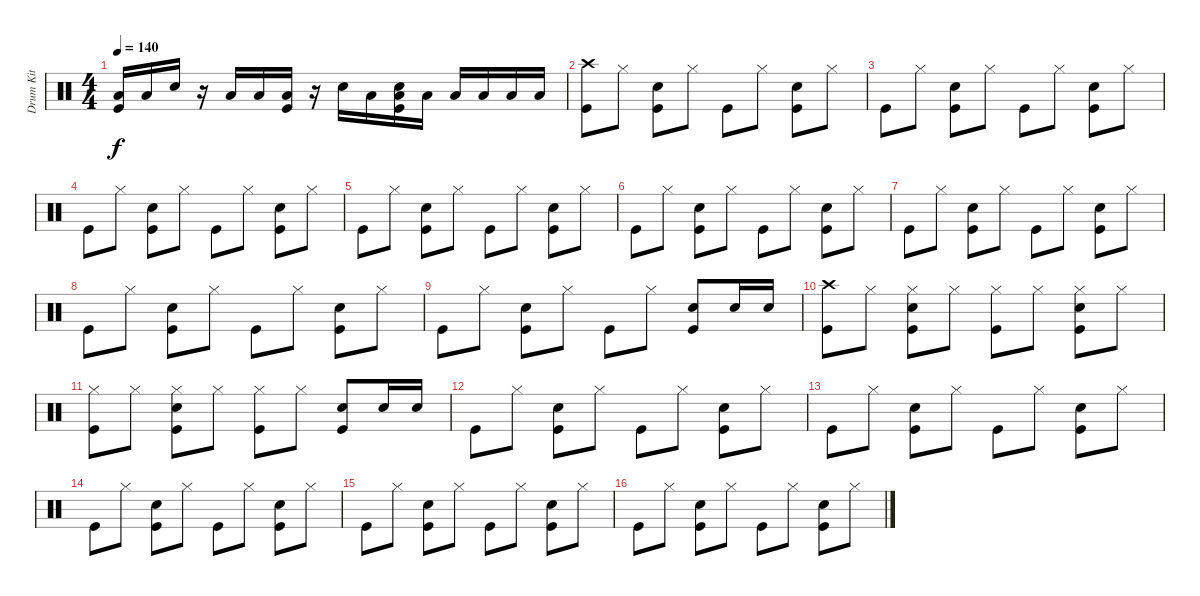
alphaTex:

\track ("Drum Kit" "Drum Kit") {instrument percussion}
\staff {score}
\articulation defaults
\ts (4 4)
\tempo 140
\clef neutral
\ks c
("Low Floor Tom (hit)" "Kick (hit)").16{dy f} "Low Floor Tom (hit)".16 "Electric Snare (hit)".16 r.16 "Low Floor Tom (hit)".16 "Low Floor Tom (hit)".16 ("Low Floor Tom (hit)" "Kick (hit)").16 r.16 "Electric Snare (hit)".16 "Low Floor Tom (hit)".16 ("Low Floor Tom (hit)" "Electric Snare (hit)" "Kick (hit)").16 "Low Floor Tom (hit)".16 "Low Floor Tom (hit)".16 "Low Tom (hit)".16 "Low Tom (hit)".16 "Low Tom (hit)".16 |
("Crash high (hit)" "Kick (hit)").8 "Hi-Hat (closed)".8 ("Electric Snare (hit)" "Kick (hit)").8 "Hi-Hat (closed)".8 "Kick (hit)".8 "Hi-Hat (closed)".8 ("Electric Snare (hit)" "Kick (hit)").8 "Hi-Hat (closed)".8 |
"Kick (hit)".8 "Hi-Hat (closed)".8 ("Electric Snare (hit)" "Kick (hit)").8 "Hi-Hat (closed)".8 "Kick (hit)".8 "Hi-Hat (closed)".8 ("Electric Snare (hit)" "Kick (hit)").8 "Hi-Hat (closed)".8 |
"Kick (hit)".8 "Hi-Hat (closed)".8 ("Electric Snare (hit)" "Kick (hit)").8 "Hi-Hat (closed)".8 "Kick (hit)".8 "Hi-Hat (closed)".8 ("Electric Snare (hit)" "Kick (hit)").8 "Hi-Hat (closed)".8 |
"Kick (hit)".8 "Hi-Hat (closed)".8 ("Electric Snare (hit)" "Kick (hit)").8 "Hi-Hat (closed)".8 "Kick (hit)".8 "Hi-Hat (closed)".8 ("Electric Snare (hit)" "Kick (hit)").8 "Hi-Hat (closed)".8 |
"Kick (hit)".8 "Hi-Hat (closed)".8 ("Electric Snare (hit)" "Kick (hit)").8 "Hi-Hat (closed)".8 "Kick (hit)".8 "Hi-Hat (closed)".8 ("Electric Snare (hit)" "Kick (hit)").8 "Hi-Hat (closed)".8 |
"Kick (hit)".8 "Hi-Hat (closed)".8 ("Electric Snare (hit)" "Kick (hit)").8 "Hi-Hat (closed)".8 "Kick (hit)".8 "Hi-Hat (closed)".8 ("Electric Snare (hit)" "Kick (hit)").8 "Hi-Hat (closed)".8 |
"Kick (hit)".8 "Hi-Hat (closed)".8 ("Electric Snare (hit)" "Kick (hit)").8 "Hi-Hat (closed)".8 "Kick (hit)".8 "Hi-Hat (closed)".8 ("Electric Snare (hit)" "Kick (hit)").8 "Hi-Hat (closed)".8 |
"Kick (hit)".8 "Hi-Hat (closed)".8 ("Electric Snare (hit)" "Kick (hit)").8 "Hi-Hat (closed)".8 "Kick (hit)".8 "Hi-Hat (closed)".8 ("Electric Snare (hit)" "Kick (hit)").8 "Electric Snare (hit)".16 "Electric Snare (hit)".16 |
("Crash high (hit)" "Kick (hit)").8 "Hi-Hat (closed)".8 ("Hi-Hat (closed)" "Electric Snare (hit)" "Kick (hit)").8 "Hi-Hat (closed)".8 ("Hi-Hat (closed)" "Kick (hit)").8 "Hi-Hat (closed)".8 ("Hi-Hat (closed)" "Electric Snare (hit)" "Kick (hit)").8 "Hi-Hat (closed)".8 |
("Hi-Hat (closed)" "Kick (hit)").8 "Hi-Hat (closed)".8 ("Hi-Hat (closed)" "Electric Snare (hit)" "Kick (hit)").8 "Hi-Hat (closed)".8 ("Hi-Hat (closed)" "Kick (hit)").8 "Hi-Hat (closed)".8 ("Electric Snare (hit)" "Kick (hit)").8 "Electric Snare (hit)".16 "Electric Snare (hit)".16 |
"Kick (hit)".8 "Hi-Hat (closed)".8 ("Electric Snare (hit)" "Kick (hit)").8 "Hi-Hat (closed)".8 "Kick (hit)".8 "Hi-Hat (closed)".8 ("Electric Snare (hit)" "Kick (hit)").8 "Hi-Hat (closed)".8 |
"Kick (hit)".8 "Hi-Hat (closed)".8 ("Electric Snare (hit)" "Kick (hit)").8 "Hi-Hat (closed)".8 "Kick (hit)".8 "Hi-Hat (closed)".8 ("Electric Snare (hit)" "Kick (hit)").8 "Hi-Hat (closed)".8 |
"Kick (hit)".8 "Hi-Hat (closed)".8 ("Electric Snare (hit)" "Kick (hit)").8 "Hi-Hat (closed)".8 "Kick (hit)".8 "Hi-Hat (closed)".8 ("Electric Snare (hit)" "Kick (hit)").8 "Hi-Hat (closed)".8 |
"Kick (hit)".8 "Hi-Hat (closed)".8 ("Electric Snare (hit)" "Kick (hit)").8 "Hi-Hat (closed)".8 "Kick (hit)".8 "Hi-Hat (closed)".8 ("Electric Snare (hit)" "Kick (hit)").8 "Hi-Hat (closed)".8 |
"Kick (hit)".8 "Hi-Hat (closed)".8 ("Electric Snare (hit)" "Kick (hit)").8 "Hi-Hat (closed)".8 "Kick (hit)".8 "Hi-Hat (closed)".8 ("Electric Snare (hit)" "Kick (hit)").8 "Hi-Hat (closed)".8
